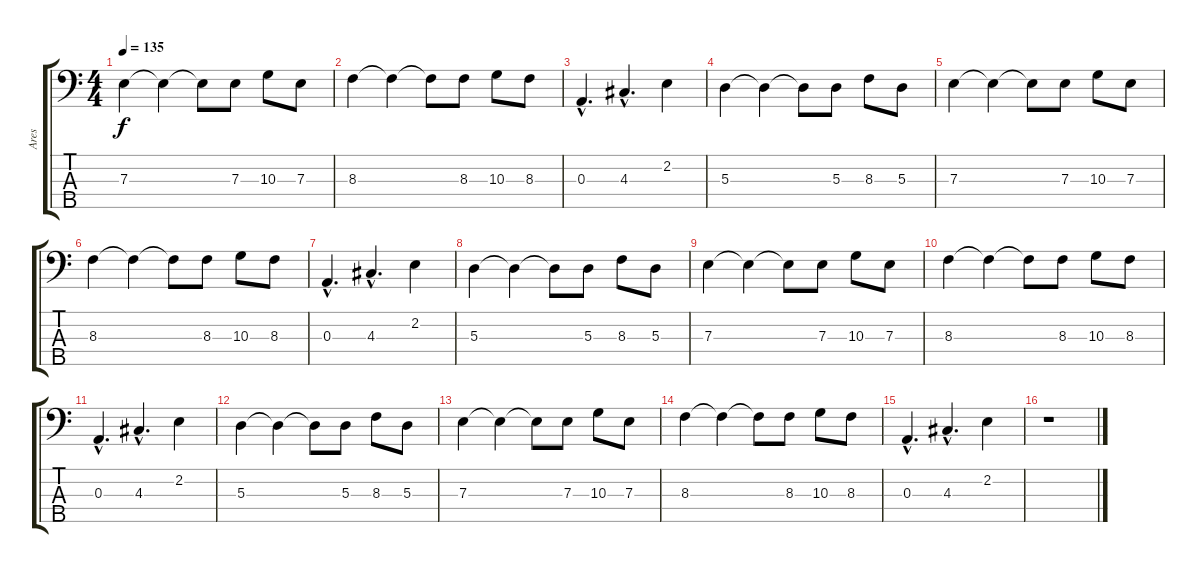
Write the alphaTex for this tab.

\track ("Ares" "Ares") {instrument electricbasspick}
\staff {score tabs}
\tuning (G2 D2 A1 E1 B0) {hide}
\ts (4 4)
\tempo 135
\clef f4
\ks c
7.3.4{dy f} 7.3{t}.4 7.3{t}.8 7.3.8 10.3.8 7.3.8 |
8.3.4 8.3{t}.4 8.3{t}.8 8.3.8 10.3.8 8.3.8 |
0.3{hac}.4{d} 4.3{hac}.4{d} 2.2.4 |
5.3.4 5.3{t}.4 5.3{t}.8 5.3.8 8.3.8 5.3.8 |
7.3.4 7.3{t}.4 7.3{t}.8 7.3.8 10.3.8 7.3.8 |
8.3.4 8.3{t}.4 8.3{t}.8 8.3.8 10.3.8 8.3.8 |
0.3{hac}.4{d} 4.3{hac}.4{d} 2.2.4 |
5.3.4 5.3{t}.4 5.3{t}.8 5.3.8 8.3.8 5.3.8 |
7.3.4 7.3{t}.4 7.3{t}.8 7.3.8 10.3.8 7.3.8 |
8.3.4 8.3{t}.4 8.3{t}.8 8.3.8 10.3.8 8.3.8 |
0.3{hac}.4{d} 4.3{hac}.4{d} 2.2.4 |
5.3.4 5.3{t}.4 5.3{t}.8 5.3.8 8.3.8 5.3.8 |
7.3.4 7.3{t}.4 7.3{t}.8 7.3.8 10.3.8 7.3.8 |
8.3.4 8.3{t}.4 8.3{t}.8 8.3.8 10.3.8 8.3.8 |
0.3{hac}.4{d} 4.3{hac}.4{d} 2.2.4 |
r.1
